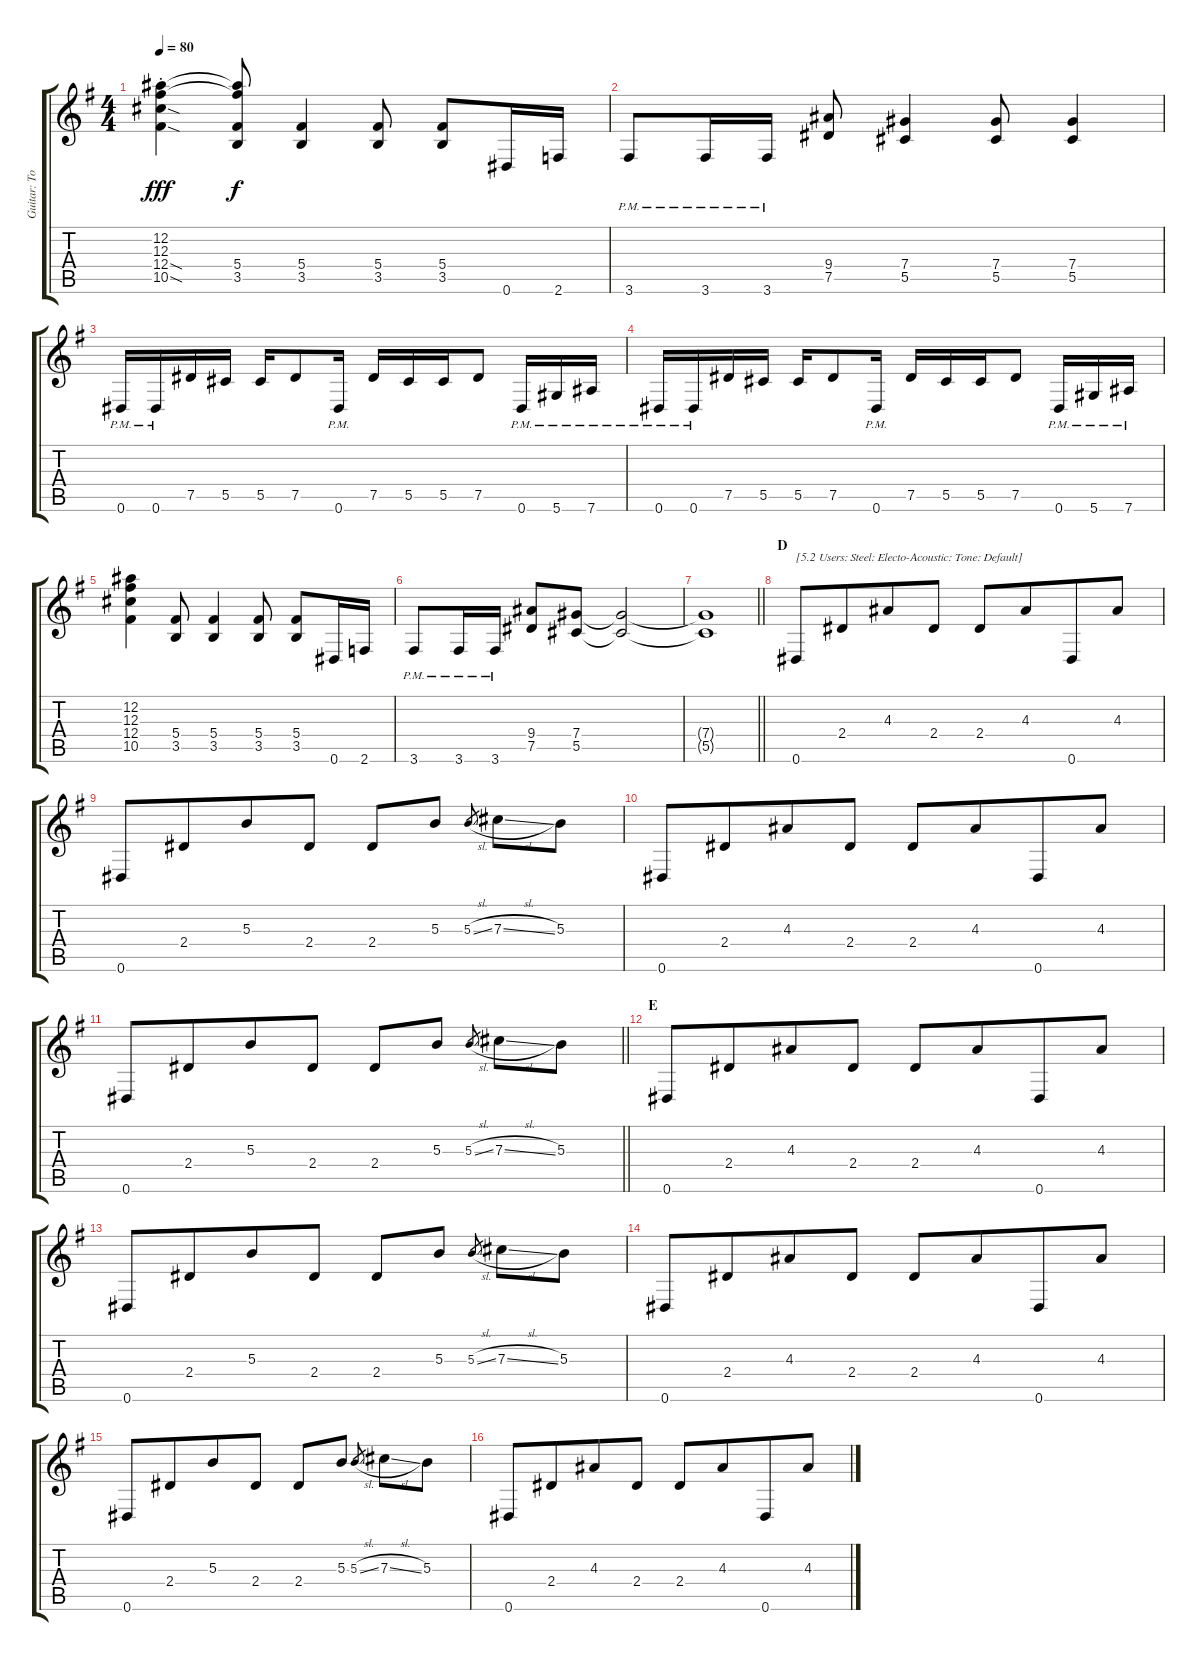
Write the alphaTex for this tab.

\track ("Guitar: Tony" "Guitar: To") {instrument distortionguitar}
\staff {score tabs}
\tuning (Eb4 Bb3 Gb3 Db3 Ab2 Eb2) {hide}
\ts (4 4)
\tempo 80
\clef g2
\ks g
(12.2 12.3 12.4{sod st} 10.5{sod st}).4{dy fff} (12.2{t} 12.3{t} 5.4 3.5).8{dy f} (5.4 3.5).4 (5.4 3.5).8 (5.4 3.5).8 0.6.16 2.6.16 |
3.6{pm}.8 3.6{pm}.16 3.6{pm}.16 (9.4 7.5).8 (7.4 5.5).4 (7.4 5.5).8 (7.4 5.5).4 |
0.6{pm}.16 0.6{pm}.16 7.5.16 5.5.16 5.5.16 7.5.8 0.6{pm}.16 7.5.16 5.5.16 5.5.16 7.5.8 0.6{pm}.16 5.6{pm}.16 7.6{pm}.16 |
0.6{pm}.16 0.6{pm}.16 7.5.16 5.5.16 5.5.16 7.5.8 0.6{pm}.16 7.5.16 5.5.16 5.5.16 7.5.8 0.6{pm}.16 5.6{pm}.16 7.6{pm}.16 |
(12.2 12.3 12.4 10.5).4 (5.4 3.5).8 (5.4 3.5).4 (5.4 3.5).8 (5.4 3.5).8 0.6.16 2.6.16 |
3.6{pm}.8 3.6{pm}.16 3.6{pm}.16 (9.4 7.5).8 (7.4 5.5).8 (7.4{t} 5.5{t}).2 |
\barLineRight lightlight
(7.4{t} 5.5{t}).1 |
\section ("" "D")
0.6.8{txt "[5.2 Users: Steel: Electo-Acoustic: Tone: Default]" volume 13 instrument acousticguitarsteel} 2.4.8{beam merge} 4.3.8 2.4.8 2.4.8 4.3.8{beam merge} 0.6.8 4.3.8 |
0.6.8 2.4.8{beam merge} 5.3.8 2.4.8 2.4.8 5.3.8 5.3{sl}.8{gr beam merge} 7.3{sl}.8 5.3.8 |
0.6.8 2.4.8{beam merge} 4.3.8 2.4.8 2.4.8 4.3.8{beam merge} 0.6.8 4.3.8 |
\barLineRight lightlight
0.6.8 2.4.8{beam merge} 5.3.8 2.4.8 2.4.8 5.3.8 5.3{sl}.8{gr beam merge} 7.3{sl}.8 5.3.8 |
\section ("" "E")
0.6.8 2.4.8{beam merge} 4.3.8 2.4.8 2.4.8 4.3.8{beam merge} 0.6.8 4.3.8 |
0.6.8 2.4.8{beam merge} 5.3.8 2.4.8 2.4.8 5.3.8 5.3{sl}.8{gr beam merge} 7.3{sl}.8 5.3.8 |
0.6.8 2.4.8{beam merge} 4.3.8 2.4.8 2.4.8 4.3.8{beam merge} 0.6.8 4.3.8 |
0.6.8 2.4.8{beam merge} 5.3.8 2.4.8 2.4.8 5.3.8 5.3{sl}.8{gr beam merge} 7.3{sl}.8 5.3.8 |
0.6.8 2.4.8{beam merge} 4.3.8 2.4.8 2.4.8 4.3.8{beam merge} 0.6.8 4.3.8
